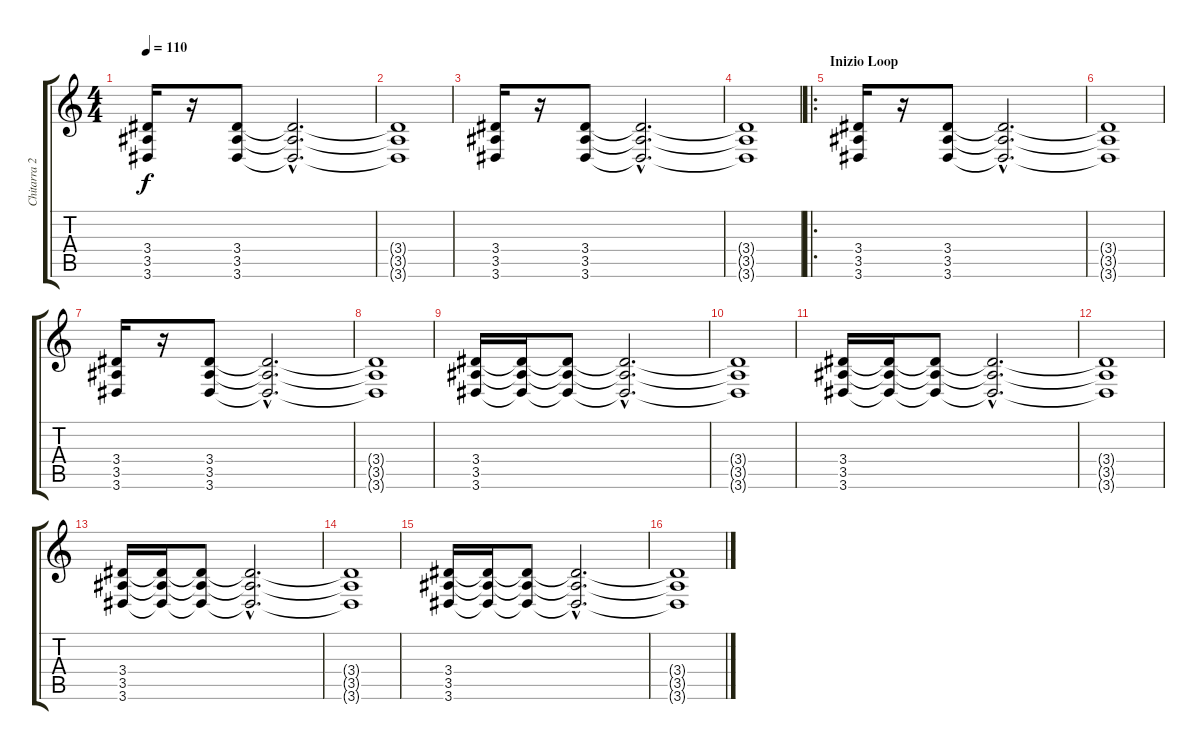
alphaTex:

\track ("Chitarra 2 Oct" "Chitarra 2") {instrument overdrivenguitar}
\staff {score tabs}
\tuning (D4 A3 F3 C3 G2 C2) {hide}
\ts (4 4)
\tempo 110
\clef g2
\ks c
(3.4 3.5 3.6).16{dy f instrument overdrivenguitar} r.16 (3.4 3.5 3.6).8 (3.4{hac t} 3.5{hac t} 3.6{hac t}).2{d} |
(3.4{t} 3.5{t} 3.6{t}).1 |
(3.4 3.5 3.6).16 r.16 (3.4 3.5 3.6).8 (3.4{hac t} 3.5{hac t} 3.6{hac t}).2{d} |
(3.4{t} 3.5{t} 3.6{t}).1 |
\ro
\section ("" "Inizio Loop")
(3.4 3.5 3.6).16 r.16 (3.4 3.5 3.6).8 (3.4{hac t} 3.5{hac t} 3.6{hac t}).2{d} |
(3.4{t} 3.5{t} 3.6{t}).1 |
(3.4 3.5 3.6).16 r.16 (3.4 3.5 3.6).8 (3.4{hac t} 3.5{hac t} 3.6{hac t}).2{d} |
(3.4{t} 3.5{t} 3.6{t}).1 |
(3.4 3.5 3.6).16 (3.4{t} 3.5{t} 3.6{t}).16 (3.4{t} 3.5{t} 3.6{t}).8 (3.4{hac t} 3.5{hac t} 3.6{hac t}).2{d} |
(3.4{t} 3.5{t} 3.6{t}).1 |
(3.4 3.5 3.6).16 (3.4{t} 3.5{t} 3.6{t}).16 (3.4{t} 3.5{t} 3.6{t}).8 (3.4{hac t} 3.5{hac t} 3.6{hac t}).2{d} |
(3.4{t} 3.5{t} 3.6{t}).1 |
(3.4 3.5 3.6).16 (3.4{t} 3.5{t} 3.6{t}).16 (3.4{t} 3.5{t} 3.6{t}).8 (3.4{hac t} 3.5{hac t} 3.6{hac t}).2{d} |
(3.4{t} 3.5{t} 3.6{t}).1 |
(3.4 3.5 3.6).16 (3.4{t} 3.5{t} 3.6{t}).16 (3.4{t} 3.5{t} 3.6{t}).8 (3.4{hac t} 3.5{hac t} 3.6{hac t}).2{d} |
(3.4{t} 3.5{t} 3.6{t}).1
